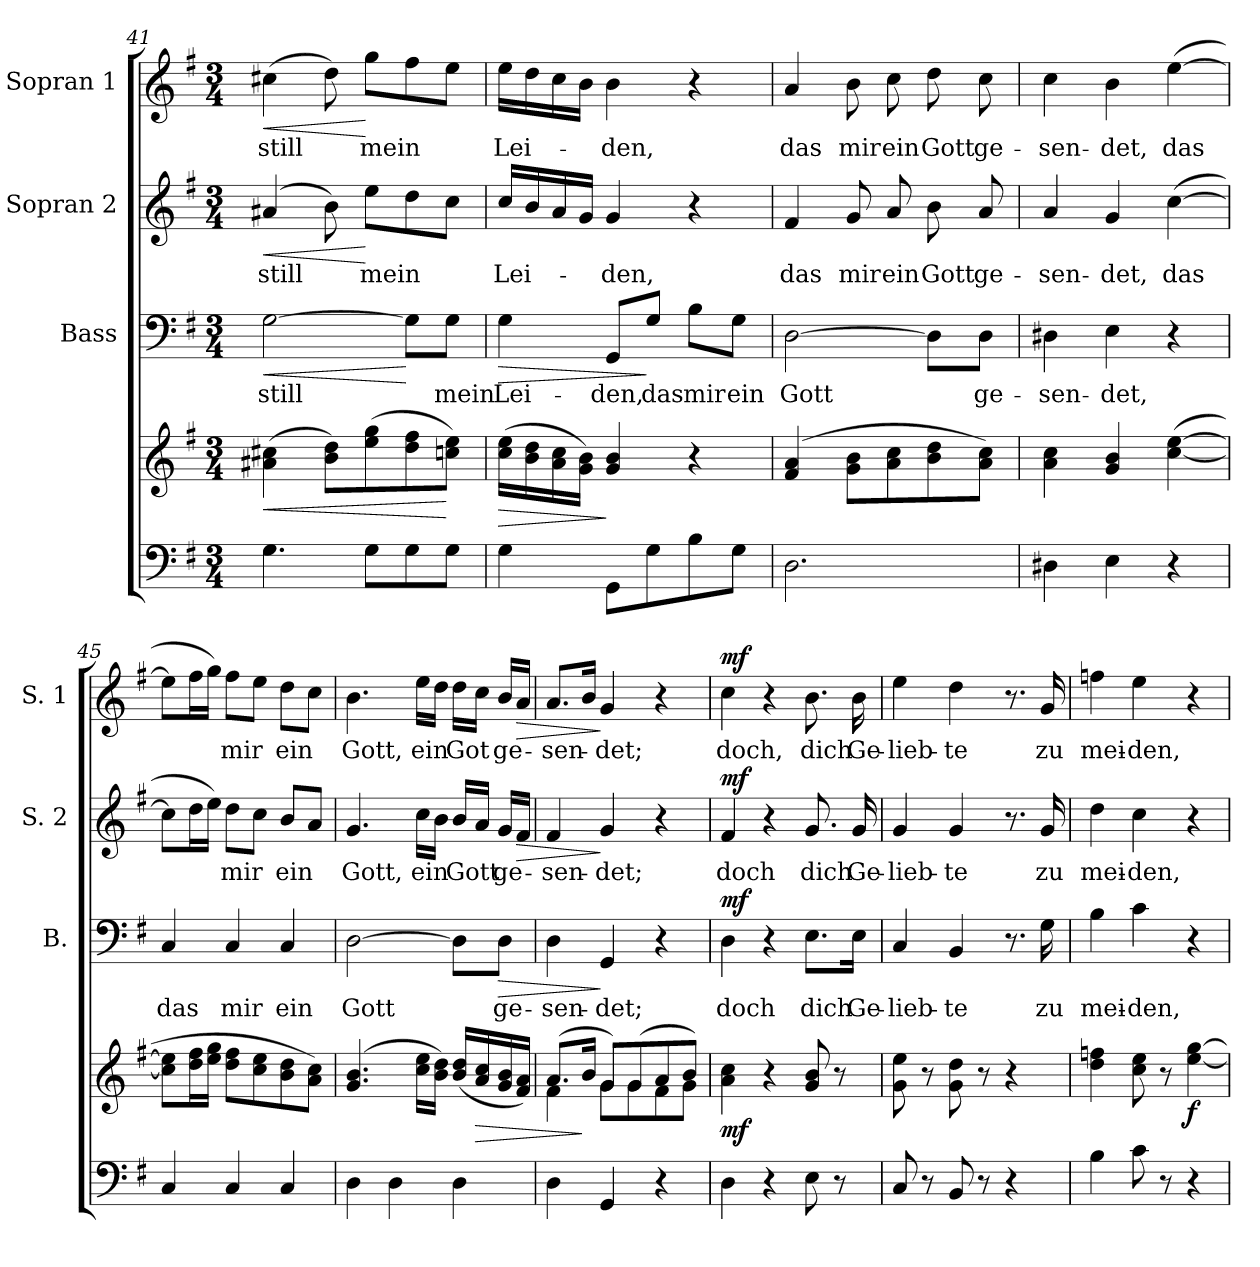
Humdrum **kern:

**kern	**kern	**dynam	**kern	**text	**dynam	**kern	**text	**dynam	**kern	**text	**dynam
*part4	*part4	*part4	*part3	*part3	*part3	*part2	*part2	*part2	*part1	*part1	*part1
*staff5	*staff4	*staff4/5	*staff3	*staff3	*staff3	*staff2	*staff2	*staff2	*staff1	*staff1	*staff1
*	*	*	*I"Bass	*	*	*I"Sopran 2	*	*	*I"Sopran 1	*	*
*	*	*	*I'B.	*	*	*I'S. 2	*	*	*I'S. 1	*	*
*clefF4	*clefG2	*	*clefF4	*	*	*clefG2	*	*	*clefG2	*	*
*k[f#]	*k[f#]	*	*k[f#]	*	*	*k[f#]	*	*	*k[f#]	*	*
*G:	*G:	*	*G:	*	*	*G:	*	*	*G:	*	*
*M3/4	*M3/4	*	*M3/4	*	*	*M3/4	*	*	*M3/4	*	*
=41	=41	=41	=41	=41	=41	=41	=41	=41	=41	=41	=41
!	!	!LO:HP:b	!	!LO:LY:b	!LO:HP:b	!	!LO:LY:b	!LO:HP:b	!	!LO:LY:b	!LO:HP:b
4.G\	(>4a#X\ 4cc#X\	<	[2G\	still	<	(4a#X/	still	<	(>4cc#X\	still	<
.	8b\ 8dd\L)	.	.	.	.	8b\)	.	.	8dd\)	.	.
!	!	!	!	!	!	!	!LO:LY:b	!	!	!LO:LY:b	!
8G\L	(>8ee\ 8gg\	.	.	.	.	8ee\L	mein	[	8gg\L	mein	[
8G\	8dd\ 8ff#\	.	8G\L]	.	[	8dd\	.	.	8ff#\	.	.
!	!	!	!	!LO:LY:b	!	!	!	!	!	!	!
8G\J	8ccn\ 8ee\J)	[	8G\J	mein	.	8cc\J	.	.	8ee\J	.	.
!!LO:LB:g=z
=42	=42	=42	=42	=42	=42	=42	=42	=42	=42	=42	=42
!	!	!LO:HP:b	!	!LO:LY:b	!LO:HP:b	!	!LO:LY:b	!	!	!LO:LY:b	!
4G\	(>16cc\ 16ee\LL	>	4G\	Lei-	>	16cc/LL	Lei-	.	16ee\LL	Lei-	.
.	16b\ 16dd\	.	.	.	.	16b/	.	.	16dd\	.	.
.	16a\ 16cc\	.	.	.	.	16a/	.	.	16cc\	.	.
.	16g\ 16b\JJ)	.	.	.	.	16g/JJ	.	.	16b\JJ	.	.
!	!	!	!	!LO:LY:b	!	!	!LO:LY:b	!	!	!LO:LY:b	!
8GG\L	4g/ 4b/	]	8GG/L	-den,	.	4g/	-den,	.	4b\	-den,	.
!	!	!	!	!LO:LY:b	!	!	!	!	!	!	!
8G\	.	.	8G/J	das	]	.	.	.	.	.	.
!	!	!	!	!LO:LY:b	!	!	!	!	!	!	!
8B\	4r	.	8B\L	mir	.	4r	.	.	4r	.	.
!	!	!	!	!LO:LY:b	!	!	!	!	!	!	!
8G\J	.	.	8G\J	ein	.	.	.	.	.	.	.
!!LO:PB:g=z
=43	=43	=43	=43	=43	=43	=43	=43	=43	=43	=43	=43
!	!	!	!	!LO:LY:b	!	!	!LO:LY:b	!	!	!LO:LY:b	!
2.D\	(4f#/ 4a/	.	[2D\	Gott	.	4f#/	das	.	4a/	das	.
!	!	!	!	!	!	!	!LO:LY:b	!	!	!LO:LY:b	!
.	8g\ 8b\L	.	.	.	.	8g/	mir	.	8b\	mir	.
!	!	!	!	!	!	!	!LO:LY:b	!	!	!LO:LY:b	!
.	8a\ 8cc\	.	.	.	.	8a/	ein	.	8cc\	ein	.
!	!	!	!	!	!	!	!LO:LY:b	!	!	!LO:LY:b	!
.	8b\ 8dd\	.	8D\L]	.	.	8b\	Gott	.	8dd\	Gott	.
!	!	!	!	!LO:LY:b	!	!	!LO:LY:b	!	!	!LO:LY:b	!
.	8a\ 8cc\J)	.	8D\J	ge-	.	8a/	ge-	.	8cc\	ge-	.
=44	=44	=44	=44	=44	=44	=44	=44	=44	=44	=44	=44
!	!	!	!	!LO:LY:b	!	!	!LO:LY:b	!	!	!LO:LY:b	!
4D#X\	4a\ 4cc\	.	4D#X\	-sen-	.	4a/	-sen-	.	4cc\	-sen-	.
!	!	!	!	!LO:LY:b	!	!	!LO:LY:b	!	!	!LO:LY:b	!
4E\	4g/ 4b/	.	4E\	-det,	.	4g/	-det,	.	4b\	-det,	.
!	!	!	!	!	!	!	!LO:LY:b	!	!	!LO:LY:b	!
4r	(>[4cc\ [4ee\	.	4r	.	.	(>[4cc\	das	.	(>[4ee\	das	.
=45	=45	=45	=45	=45	=45	=45	=45	=45	=45	=45	=45
!	!	!	!	!LO:LY:b	!	!	!	!	!	!	!
4C/	8cc\] 8ee\]L	.	4C/	das	.	8cc\L]	.	.	8ee\L]	.	.
.	16dd\ 16ff#\L	.	.	.	.	16dd\L	.	.	16ff#\L	.	.
.	16ee\ 16gg\JJ	.	.	.	.	16ee\JJ)	.	.	16gg\JJ)	.	.
!	!	!	!	!LO:LY:b	!	!	!LO:LY:b	!	!	!LO:LY:b	!
4C/	8dd\ 8ff#\L	.	4C/	mir	.	8dd\L	mir	.	8ff#\L	mir	.
.	8cc\ 8ee\	.	.	.	.	8cc\J	.	.	8ee\J	.	.
!	!	!	!	!LO:LY:b	!	!	!LO:LY:b	!	!	!LO:LY:b	!
4C/	8b\ 8dd\	.	4C/	ein	.	8b/L	ein	.	8dd\L	ein	.
.	8a\ 8cc\J)	.	.	.	.	8a/J	.	.	8cc\J	.	.
=46	=46	=46	=46	=46	=46	=46	=46	=46	=46	=46	=46
!	!	!	!	!LO:LY:b	!	!	!LO:LY:b	!	!	!LO:LY:b	!
4D\	(4.g/ 4.b/	.	[2D\	Gott	.	4.g/	Gott,	.	4.b\	Gott,	.
4D\	.	.	.	.	.	.	.	.	.	.	.
!	!	!	!	!	!	!	!LO:LY:b	!	!	!LO:LY:b	!
.	16cc\ 16ee\LL	.	.	.	.	16cc\LL	ein	.	16ee\LL	ein	.
.	16b\ 16dd\JJ)	.	.	.	.	16b\JJ	.	.	16dd\JJ	.	.
!	!	!	!	!	!	!	!LO:LY:b	!	!	!LO:LY:b	!
4D\	(<16b/ 16dd/LL	.	8D\L]	.	.	16b/LL	Gott	.	16dd\LL	Got	.
!	!	!LO:HP:b	!	!	!	!	!	!	!	!	!
.	16a/ 16cc/	>	.	.	.	16a/JJ	.	.	16cc\JJ	.	.
!	!	!	!	!LO:LY:b	!LO:HP:b	!	!LO:LY:b	!	!	!LO:LY:b	!
.	16g/ 16b/	.	8D\J	ge-	>	16g/LL	ge-	.	16b/LL	ge-	.
!	!	!	!	!	!	!	!	!LO:HP:b	!	!	!LO:HP:b
.	16f#/ 16a/JJ)	.	.	.	.	16f#/JJ	.	>	16a/JJ	.	>
=47	=47	=47	=47	=47	=47	=47	=47	=47	=47	=47	=47
*	*^	*	*	*	*	*	*	*	*	*	*
!	!	!	!	!	!LO:LY:b	!	!	!LO:LY:b	!	!	!LO:LY:b	!
4D\	(>8.a/L	4f#\	.	4D\	-sen-	.	4f#/	-sen-	.	8.a/L	-sen-	.
.	16b/Jk	.	]	.	.	.	.	.	.	16b/Jk	.	.
!	!	!	!	!	!LO:LY:b	!	!	!LO:LY:b	!	!	!LO:LY:b	!
4GG/	8g/L)	8g\L	.	4GG/	-det;	]	4g/	-det;	]	4g/	-det;	]
.	(>8g/	8g\	.	.	.	.	.	.	.	.	.	.
4r	8a/	8f#\	.	4r	.	.	4r	.	.	4r	.	.
.	8b/J)	8g\J	.	.	.	.	.	.	.	.	.	.
!!LO:LB:g=z
=48	=48	=48	=48	=48	=48	=48	=48	=48	=48	=48	=48	=48
!	!	!	!LO:DY:b	!	!LO:LY:b	!LO:DY:a	!	!LO:LY:b	!LO:DY:a	!	!LO:LY:b	!LO:DY:a
*	*v	*v	*	*	*	*	*	*	*	*	*	*
4D\	4a\ 4cc\	mf	4D\	doch	mf	4f#/	doch	mf	4cc\	doch,	mf
4r	4r	.	4r	.	.	4r	.	.	4r	.	.
!	!	!	!	!LO:LY:b	!	!	!LO:LY:b	!	!	!LO:LY:b	!
8E\	8g/ 8b/	.	8.E\L	dich	.	8.g/	dich	.	8.b\	dich	.
8r	8r	.	.	.	.	.	.	.	.	.	.
!	!	!	!	!LO:LY:b	!	!	!LO:LY:b	!	!	!LO:LY:b	!
.	.	.	16E\Jk	Ge-	.	16g/	Ge-	.	16b\	Ge-	.
=49	=49	=49	=49	=49	=49	=49	=49	=49	=49	=49	=49
!	!	!	!	!LO:LY:b	!	!	!LO:LY:b	!	!	!LO:LY:b	!
8C/	8g\ 8ee\	.	4C/	-lieb-	.	4g/	-lieb-	.	4ee\	-lieb-	.
8r	8r	.	.	.	.	.	.	.	.	.	.
!	!	!	!	!LO:LY:b	!	!	!LO:LY:b	!	!	!LO:LY:b	!
8BB/	8g\ 8dd\	.	4BB/	-te	.	4g/	-te	.	4dd\	-te	.
8r	8r	.	.	.	.	.	.	.	.	.	.
4r	4r	.	8.r	.	.	8.r	.	.	8.r	.	.
!	!	!	!	!LO:LY:b	!	!	!LO:LY:b	!	!	!LO:LY:b	!
.	.	.	16G\	zu	.	16g/	zu	.	16g/	zu	.
=50	=50	=50	=50	=50	=50	=50	=50	=50	=50	=50	=50
!	!	!	!	!LO:LY:b	!	!	!LO:LY:b	!	!	!LO:LY:b	!
4B\	4dd\ 4ffn\	.	4B\	mei-	.	4dd\	mei-	.	4ffn\	mei-	.
!	!	!	!	!LO:LY:b	!	!	!LO:LY:b	!	!	!LO:LY:b	!
8c\	8cc\ 8ee\	.	4c\	-den,	.	4cc\	-den,	.	4ee\	-den,	.
8r	8r	.	.	.	.	.	.	.	.	.	.
!	!	!LO:DY:b	!	!	!	!	!	!	!	!	!
4r	[4ee\ [4gg\	f	4r	.	.	4r	.	.	4r	.	.
=	=	=	=	=	=	=	=	=	=	=	=
*-	*-	*-	*-	*-	*-	*-	*-	*-	*-	*-	*-
